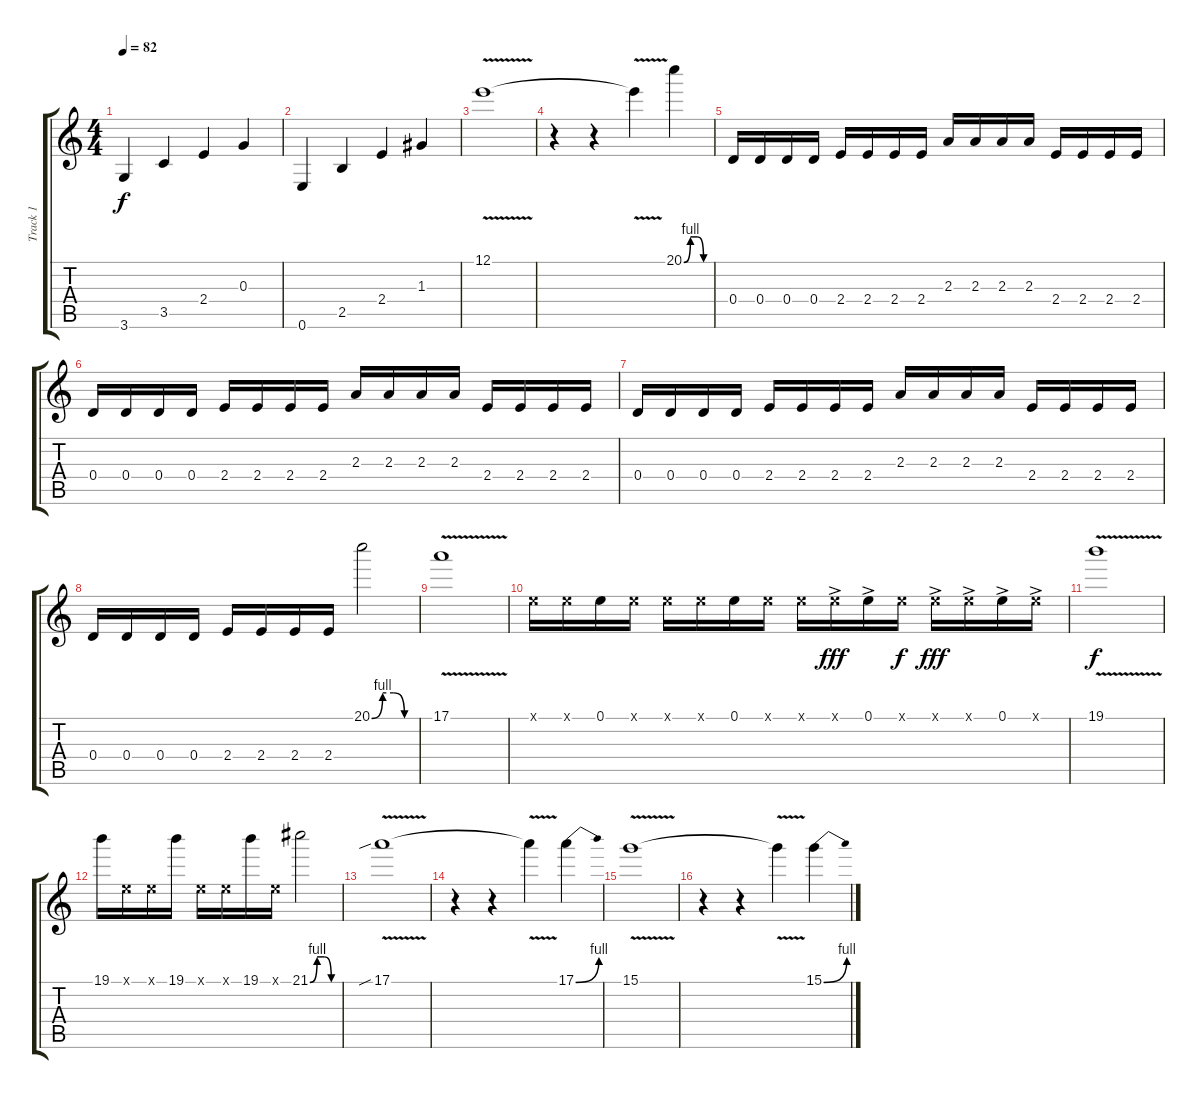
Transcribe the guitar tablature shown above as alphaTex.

\track ("Track 1" "Track 1") {instrument overdrivenguitar}
\staff {score tabs}
\tuning (E4 B3 G3 D3 A2 E2) {hide}
\ts (4 4)
\tempo 82
\clef g2
\ks c
3.6.4{dy f} 3.5.4 2.4.4 0.3.4 |
0.6.4 2.5.4 2.4.4 1.3.4{volume 10} |
12.1{v}.1{volume 7} |
r.4 r.4 12.1{t}.4 20.1{be (custom 0 0 15 4 30 4 45 0 60 0)}.4 |
0.4.16{volume 11} 0.4.16 0.4.16 0.4.16 2.4.16 2.4.16 2.4.16 2.4.16 2.3.16 2.3.16 2.3.16 2.3.16 2.4.16 2.4.16 2.4.16 2.4.16 |
0.4.16 0.4.16 0.4.16 0.4.16 2.4.16 2.4.16 2.4.16 2.4.16 2.3.16 2.3.16 2.3.16 2.3.16 2.4.16 2.4.16 2.4.16 2.4.16 |
0.4.16 0.4.16 0.4.16 0.4.16 2.4.16 2.4.16 2.4.16 2.4.16 2.3.16 2.3.16 2.3.16 2.3.16 2.4.16 2.4.16 2.4.16 2.4.16 |
0.4.16{volume 9} 0.4.16 0.4.16 0.4.16 2.4.16 2.4.16 2.4.16 2.4.16 20.1{be (custom 0 0 15 4 30 4 45 0 60 0)}.2 |
17.1{v}.1 |
0.1{x}.16 0.1{x}.16 0.1.16 0.1{x}.16 0.1{x}.16 0.1{x}.16 0.1.16 0.1{x}.16 0.1{x}.16 0.1{ac x}.16{dy fff} 0.1{ac}.16 0.1{x}.16{dy f} 0.1{ac x}.16{dy fff} 0.1{ac x}.16 0.1{ac}.16 0.1{ac x}.16 |
19.1{v}.1{dy f} |
19.1.16 0.1{x}.16 0.1{x}.16 19.1.16 0.1{x}.16 0.1{x}.16 19.1.16 0.1{x}.16 21.1{be (custom 0 0 15 4 30 4 45 0 60 0)}.2 |
17.1{v sib}.1 |
r.4 r.4 17.1{t}.4 17.1{be (bend 0 0 60 4)}.4 |
15.1{v}.1 |
r.4 r.4 15.1{t}.4 15.1{be (bend 0 0 60 4)}.4
